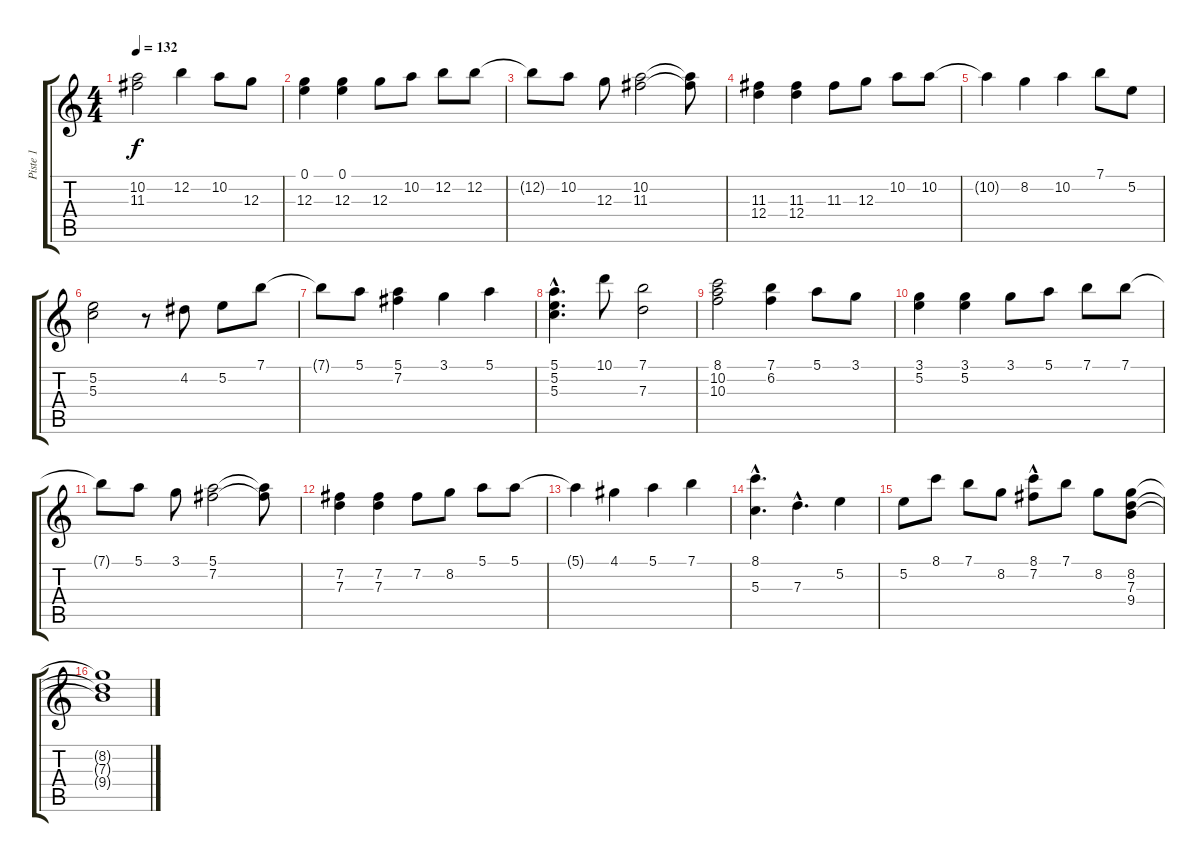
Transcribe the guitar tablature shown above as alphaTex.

\track ("Piste 1" "Piste 1") {instrument acousticguitarsteel}
\staff {score tabs}
\tuning (E4 B3 G3 D3 A2 E2) {hide}
\ts (4 4)
\tempo 132
\clef g2
\ks c
(10.2{t} 11.3{t}).2{dy f} 12.2.4 10.2.8 12.3.8 |
(0.1 12.3).4 (0.1 12.3).4 12.3.8 10.2.8 12.2.8 12.2.8 |
12.2{t}.8 10.2.8 12.3.8 (10.2 11.3).2 (10.2{t} 11.3{t}).8 |
(11.3 12.4).4 (11.3 12.4).4 11.3.8 12.3.8 10.2.8 10.2.8 |
10.2{t}.4 8.2.4 10.2.4 7.1.8 5.2.8 |
(5.2 5.3).2 r.8 4.2.8 5.2.8 7.1.8 |
7.1{t}.8 5.1.8 (5.1 7.2).4 3.1.4 5.1.4 |
(5.1{hac} 5.2{hac} 5.3{hac}).4{d} 10.1.8 (7.1 7.3).2 |
(8.1 10.2 10.3).2 (7.1 6.2).4 5.1.8 3.1.8 |
(3.1 5.2).4 (3.1 5.2).4 3.1.8 5.1.8 7.1.8 7.1.8 |
7.1{t}.8 5.1.8 3.1.8 (5.1 7.2).2 (5.1{t} 7.2{t}).8 |
(7.2 7.3).4 (7.2 7.3).4 7.2.8 8.2.8 5.1.8 5.1.8 |
5.1{t}.4 4.1.4 5.1.4 7.1.4 |
(8.1 5.3{hac}).4{d} 7.3{hac}.4{d} 5.2.4 |
5.2.8 8.1.8 7.1.8 8.2.8 (8.1 7.2{hac}).8 7.1.8 8.2.8 (8.2 7.3 9.4).8 |
(8.2{t} 7.3{t} 9.4{t}).1
